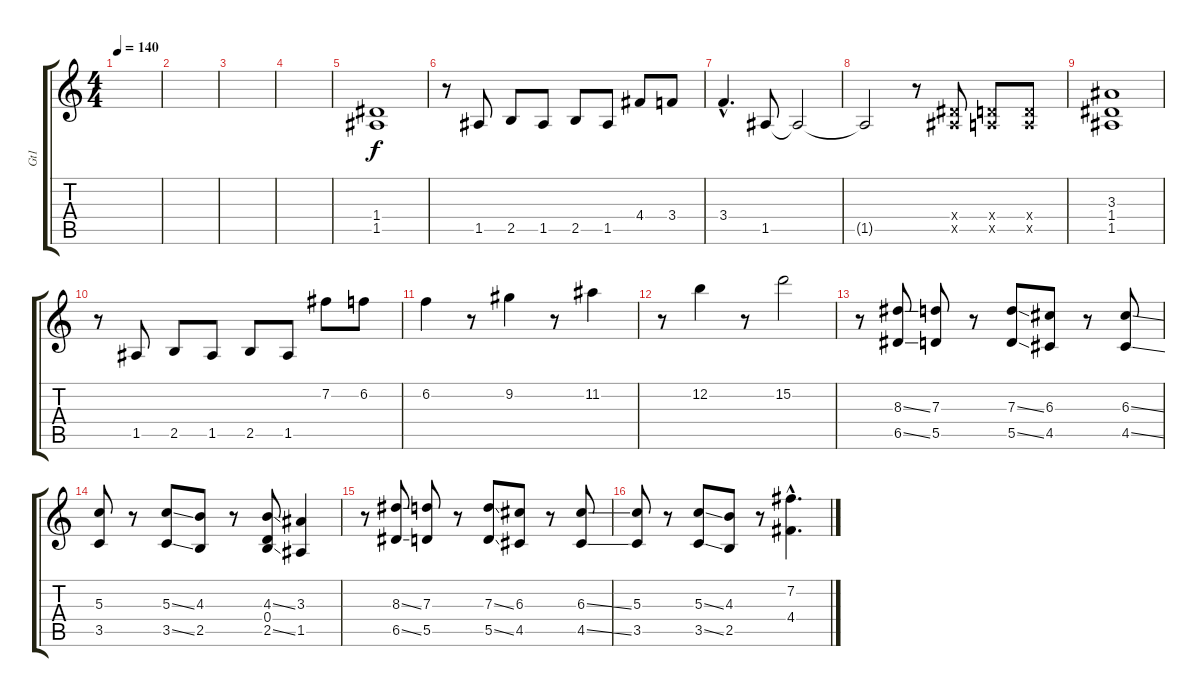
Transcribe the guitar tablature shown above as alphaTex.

\track ("Gt1 " "Gt1 ") {instrument overdrivenguitar}
\staff {score tabs}
\tuning (E4 B3 G3 D3 A2 E2) {hide}
\ts (4 4)
\tempo 140
\clef g2
\ks c
|
|
|
|
(1.4 1.5).1 |
r.8 1.5.8 2.5.8 1.5.8 2.5.8 1.5.8 4.4.8 3.4.8 |
3.4{hac}.4{d} 1.5.8 1.5{t}.2 |
1.5{t}.2 r.8 (1.4{x} 1.5{x}).8 (0.4{x} 0.5{x}).8 (0.4{x} 0.5{x}).8 |
(3.3 1.4 1.5).1 |
r.8 1.5.8 2.5.8 1.5.8 2.5.8 1.5.8 7.2.8 6.2.8 |
6.2.4 r.8 9.2.4 r.8 11.2.4 |
r.8 12.2.4 r.8 15.2.2 |
r.8 (8.3{ss} 6.5{ss}).8 (7.3 5.5).8 r.8 (7.3{ss} 5.5{ss}).8 (6.3 4.5).8 r.8 (6.3{ss} 4.5{ss}).8 |
(5.3 3.5).8 r.8 (5.3{ss} 3.5{ss}).8 (4.3 2.5).8 r.8 (4.3{ss} 0.4 2.5{ss}).8 (3.3 1.5).4 |
r.8 (8.3{ss} 6.5{ss}).8 (7.3 5.5).8 r.8 (7.3{ss} 5.5{ss}).8 (6.3 4.5).8 r.8 (6.3{ss} 4.5{ss}).8 |
(5.3 3.5).8 r.8 (5.3{ss} 3.5{ss}).8 (4.3 2.5).8 r.8 (7.2{hac} 4.4{hac}).4{d}
